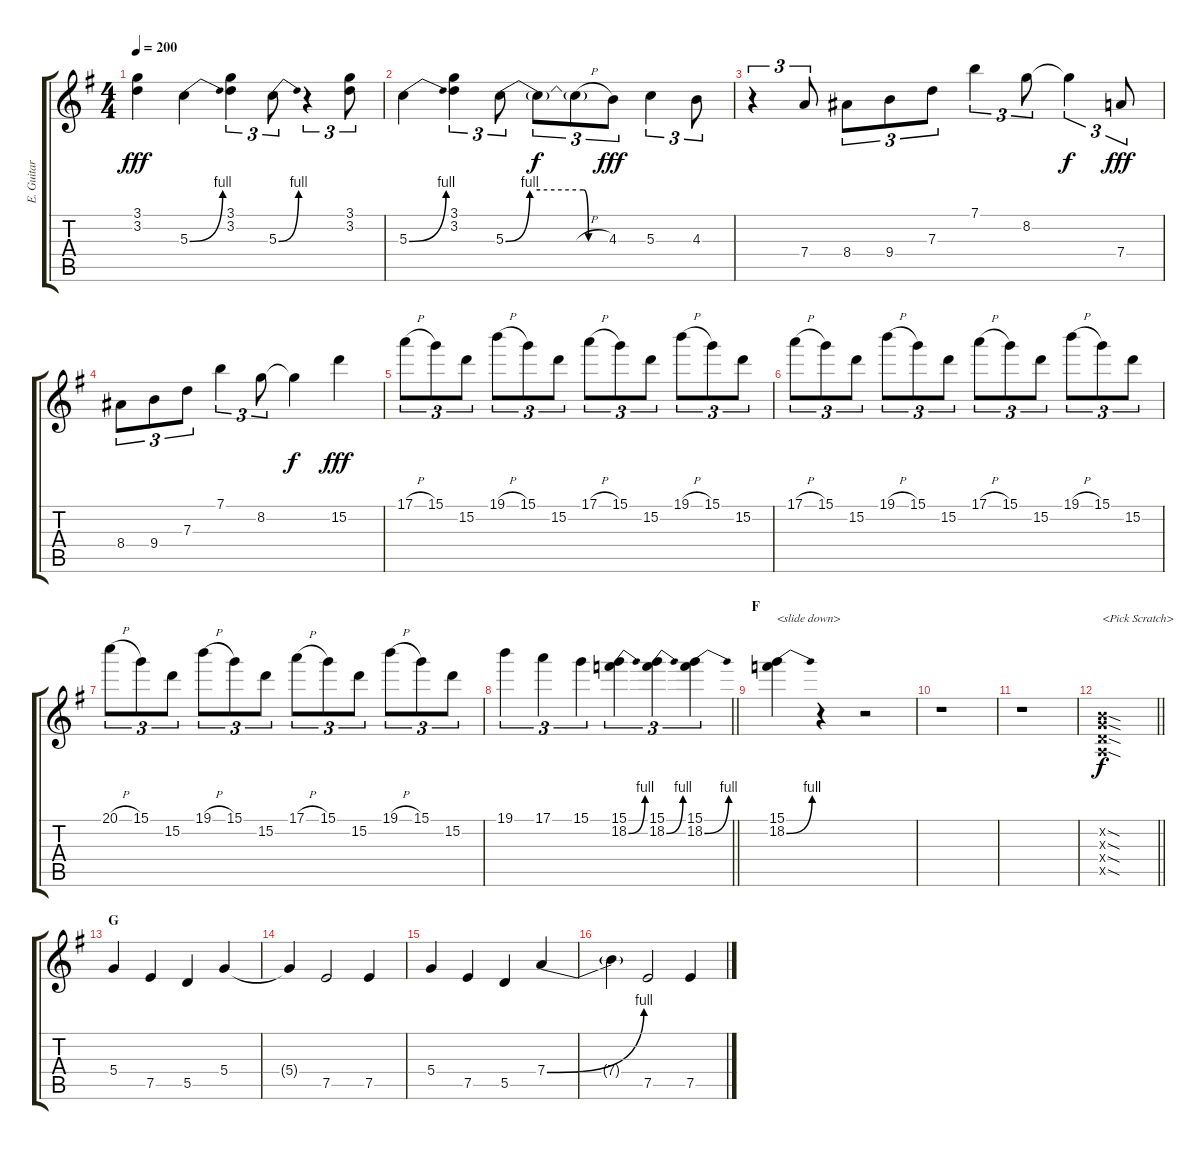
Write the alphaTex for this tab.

\track ("E. Guitar I" "E. Guitar ") {instrument overdrivenguitar}
\staff {score tabs}
\tuning (E4 B3 G3 D3 A2 E2) {hide}
\ts (4 4)
\tempo 200
\clef g2
\ks g
(3.1 3.2).4{dy fff} 5.3{be (bend 0 0 60 4)}.4 (3.1 3.2).4{tu (3 2)} 5.3{be (bend 0 0 60 4)}.8{tu (3 2)} r.4{tu (3 2)} (3.1 3.2).8{tu (3 2)} |
5.3{be (bend 0 0 60 4)}.4 (3.1 3.2).4{tu (3 2)} 5.3{be (custom 0 0 14 4 20 4 45 4 48 0 60 0)}.8{tu (3 2)} 5.3{t}.8{tu (3 2) dy f} 5.3{h t}.8{tu (3 2)} 4.3.8{tu (3 2) dy fff} 5.3.4{tu (3 2)} 4.3.8{tu (3 2)} |
r.4{tu (3 2)} 7.4.8{tu (3 2)} 8.4.8{tu (3 2)} 9.4.8{tu (3 2)} 7.3.8{tu (3 2)} 7.1.4{tu (3 2)} 8.2.8{tu (3 2)} 8.2{t}.4{tu (3 2) dy f} 7.4.8{tu (3 2) dy fff} |
8.4.8{tu (3 2)} 9.4.8{tu (3 2)} 7.3.8{tu (3 2)} 7.1.4{tu (3 2)} 8.2.8{tu (3 2)} 8.2{t}.4{dy f} 15.2.4{dy fff} |
17.1{h}.8{tu (3 2)} 15.1.8{tu (3 2)} 15.2.8{tu (3 2)} 19.1{h}.8{tu (3 2)} 15.1.8{tu (3 2)} 15.2.8{tu (3 2)} 17.1{h}.8{tu (3 2)} 15.1.8{tu (3 2)} 15.2.8{tu (3 2)} 19.1{h}.8{tu (3 2)} 15.1.8{tu (3 2)} 15.2.8{tu (3 2)} |
17.1{h}.8{tu (3 2)} 15.1.8{tu (3 2)} 15.2.8{tu (3 2)} 19.1{h}.8{tu (3 2)} 15.1.8{tu (3 2)} 15.2.8{tu (3 2)} 17.1{h}.8{tu (3 2)} 15.1.8{tu (3 2)} 15.2.8{tu (3 2)} 19.1{h}.8{tu (3 2)} 15.1.8{tu (3 2)} 15.2.8{tu (3 2)} |
20.1{h}.8{tu (3 2)} 15.1.8{tu (3 2)} 15.2.8{tu (3 2)} 19.1{h}.8{tu (3 2)} 15.1.8{tu (3 2)} 15.2.8{tu (3 2)} 17.1{h}.8{tu (3 2)} 15.1.8{tu (3 2)} 15.2.8{tu (3 2)} 19.1{h}.8{tu (3 2)} 15.1.8{tu (3 2)} 15.2.8{tu (3 2)} |
\barLineRight lightlight
19.1.4{tu (3 2)} 17.1.4{tu (3 2)} 15.1.4{tu (3 2)} (15.1 18.2{be (bend 0 0 60 4)}).4{tu (3 2)} (15.1 18.2{be (bend 0 0 60 4)}).4{tu (3 2)} (15.1 18.2{be (bend 0 0 60 4)}).4{tu (3 2)} |
\section ("" "F")
(15.1 18.2{be (bend 0 0 60 4)}).4{txt "<slide down>"} r.4 r.2 |
r.1 |
r.1 |
\barLineRight lightlight
(0.2{sod x} 0.3{sod x} 0.4{sod x} 0.5{sod x}).1{txt "<Pick Scratch>" dy f} |
\section ("" "G")
5.4.4 7.5.4 5.5.4 5.4.4 |
5.4{t}.4 7.5.2 7.5.4 |
5.4.4 7.5.4 5.5.4 7.4{be (bend 0 0 60 4)}.4 |
7.4{t}.4 7.5.2 7.5.4
